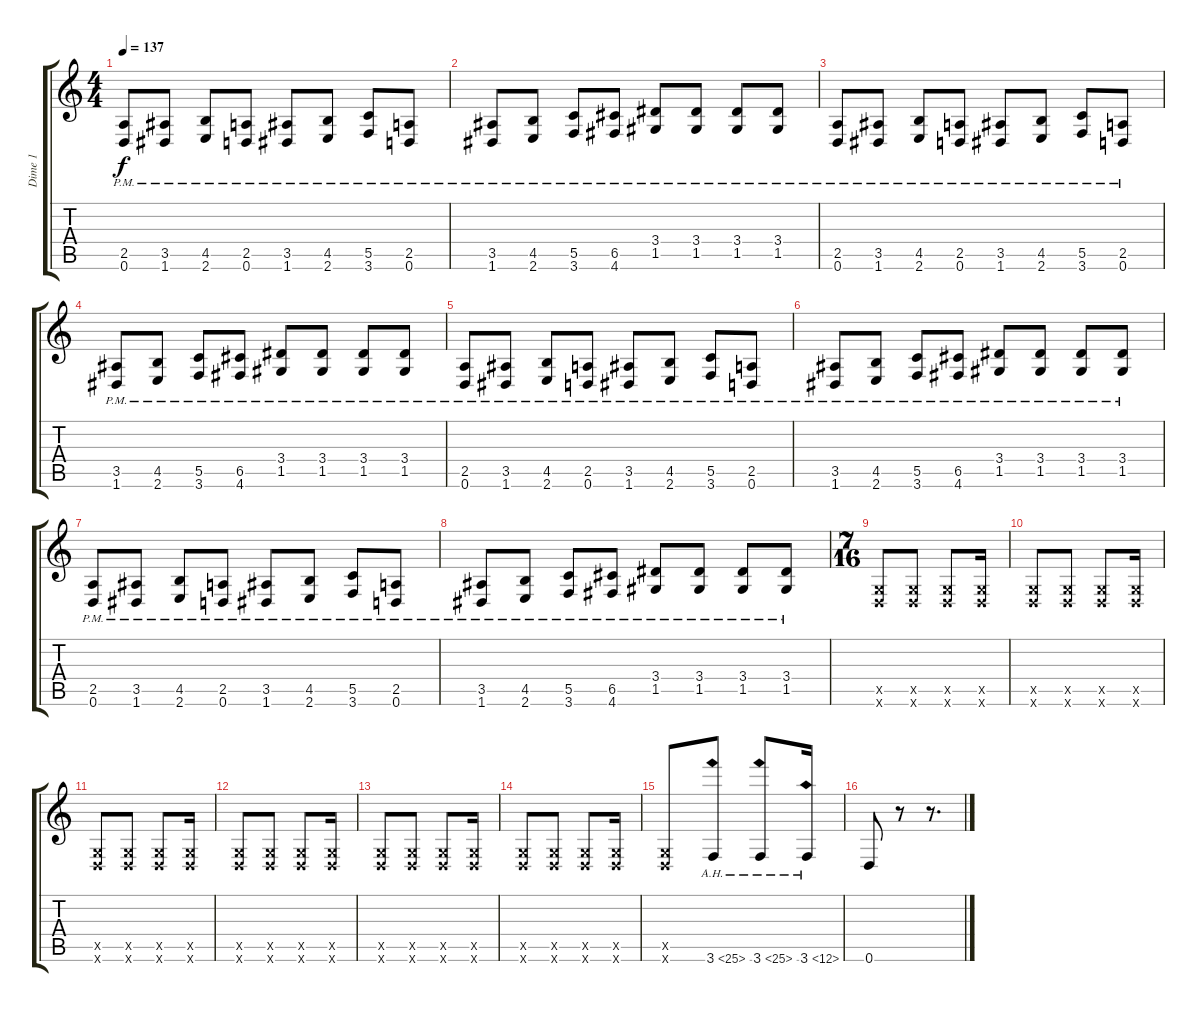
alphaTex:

\track ("Dime 1" "Dime 1") {instrument distortionguitar}
\staff {score tabs}
\tuning (D4 A3 F3 C3 G2 D2) {hide}
\ts (4 4)
\tempo 137
\clef g2
\ks c
(2.5{pm} 0.6{pm}).8{dy f} (3.5{pm} 1.6{pm}).8 (4.5{pm} 2.6{pm}).8 (2.5{pm} 0.6{pm}).8 (3.5{pm} 1.6{pm}).8 (4.5{pm} 2.6{pm}).8 (5.5{pm} 3.6{pm}).8 (2.5{pm} 0.6{pm}).8 |
(3.5{pm} 1.6{pm}).8 (4.5{pm} 2.6{pm}).8 (5.5{pm} 3.6{pm}).8 (6.5{pm} 4.6{pm}).8 (3.4{pm} 1.5{pm}).8 (3.4{pm} 1.5{pm}).8 (3.4{pm} 1.5{pm}).8 (3.4{pm} 1.5{pm}).8 |
(2.5{pm} 0.6{pm}).8 (3.5{pm} 1.6{pm}).8 (4.5{pm} 2.6{pm}).8 (2.5{pm} 0.6{pm}).8 (3.5{pm} 1.6{pm}).8 (4.5{pm} 2.6{pm}).8 (5.5{pm} 3.6{pm}).8 (2.5{pm} 0.6{pm}).8 |
(3.5{pm} 1.6{pm}).8 (4.5{pm} 2.6{pm}).8 (5.5{pm} 3.6{pm}).8 (6.5{pm} 4.6{pm}).8 (3.4{pm} 1.5{pm}).8 (3.4{pm} 1.5{pm}).8 (3.4{pm} 1.5{pm}).8 (3.4{pm} 1.5{pm}).8 |
(2.5{pm} 0.6{pm}).8 (3.5{pm} 1.6{pm}).8 (4.5{pm} 2.6{pm}).8 (2.5{pm} 0.6{pm}).8 (3.5{pm} 1.6{pm}).8 (4.5{pm} 2.6{pm}).8 (5.5{pm} 3.6{pm}).8 (2.5{pm} 0.6{pm}).8 |
(3.5{pm} 1.6{pm}).8 (4.5{pm} 2.6{pm}).8 (5.5{pm} 3.6{pm}).8 (6.5{pm} 4.6{pm}).8 (3.4{pm} 1.5{pm}).8 (3.4{pm} 1.5{pm}).8 (3.4{pm} 1.5{pm}).8 (3.4{pm} 1.5{pm}).8 |
(2.5{pm} 0.6{pm}).8 (3.5{pm} 1.6{pm}).8 (4.5{pm} 2.6{pm}).8 (2.5{pm} 0.6{pm}).8 (3.5{pm} 1.6{pm}).8 (4.5{pm} 2.6{pm}).8 (5.5{pm} 3.6{pm}).8 (2.5{pm} 0.6{pm}).8 |
(3.5{pm} 1.6{pm}).8 (4.5{pm} 2.6{pm}).8 (5.5{pm} 3.6{pm}).8 (6.5{pm} 4.6{pm}).8 (3.4{pm} 1.5{pm}).8 (3.4{pm} 1.5{pm}).8 (3.4{pm} 1.5{pm}).8 (3.4{pm} 1.5{pm}).8 |
\ts (7 16)
(0.5{x} 0.6{x}).8 (0.5{x} 0.6{x}).8 (0.5{x} 0.6{x}).8 (0.5{x} 0.6{x}).16 |
(0.5{x} 0.6{x}).8 (0.5{x} 0.6{x}).8 (0.5{x} 0.6{x}).8 (0.5{x} 0.6{x}).16 |
(0.5{x} 0.6{x}).8 (0.5{x} 0.6{x}).8 (0.5{x} 0.6{x}).8 (0.5{x} 0.6{x}).16 |
(0.5{x} 0.6{x}).8 (0.5{x} 0.6{x}).8 (0.5{x} 0.6{x}).8 (0.5{x} 0.6{x}).16 |
(0.5{x} 0.6{x}).8 (0.5{x} 0.6{x}).8 (0.5{x} 0.6{x}).8 (0.5{x} 0.6{x}).16 |
(0.5{x} 0.6{x}).8 (0.5{x} 0.6{x}).8 (0.5{x} 0.6{x}).8 (0.5{x} 0.6{x}).16 |
(0.5{x} 0.6{x}).8 3.6{ah 22}.8 3.6{ah 22}.8 3.6{ah 9}.16 |
0.6.8 r.8 r.8{d}
